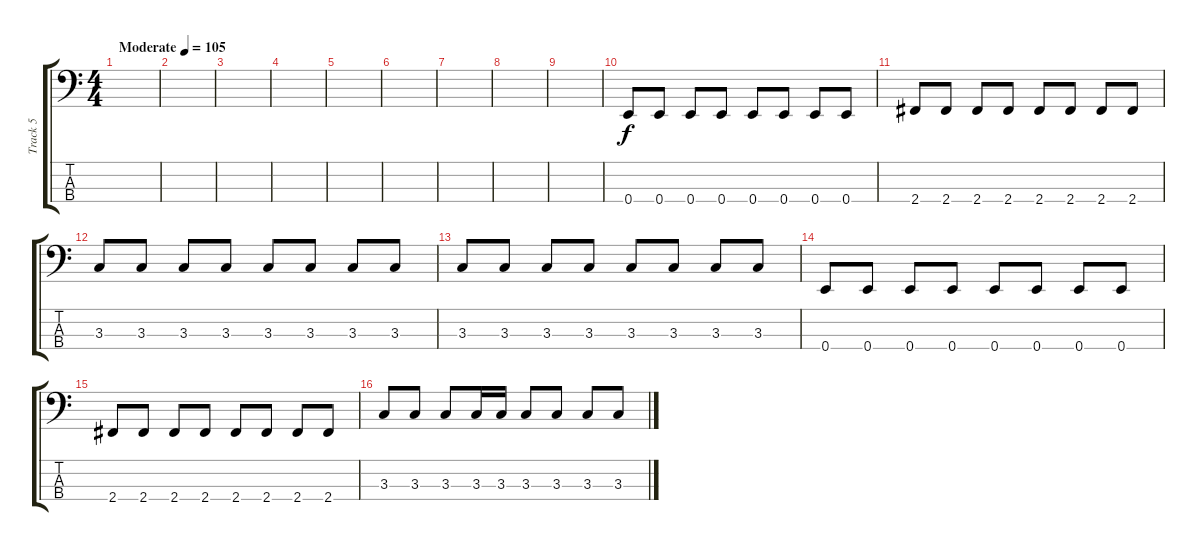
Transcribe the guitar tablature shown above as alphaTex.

\track ("Track 5" "Track 5") {instrument electricbasspick}
\staff {score tabs}
\tuning (G2 D2 A1 E1) {hide}
\ts (4 4)
\tempo (105 "Moderate")
\clef f4
\ks c
|
|
|
|
|
|
|
|
|
0.4.8 0.4.8 0.4.8 0.4.8 0.4.8 0.4.8 0.4.8 0.4.8 |
2.4.8 2.4.8 2.4.8 2.4.8 2.4.8 2.4.8 2.4.8 2.4.8 |
3.3.8 3.3.8 3.3.8 3.3.8 3.3.8 3.3.8 3.3.8 3.3.8 |
3.3.8 3.3.8 3.3.8 3.3.8 3.3.8 3.3.8 3.3.8 3.3.8 |
0.4.8 0.4.8 0.4.8 0.4.8 0.4.8 0.4.8 0.4.8 0.4.8 |
2.4.8 2.4.8 2.4.8 2.4.8 2.4.8 2.4.8 2.4.8 2.4.8 |
3.3.8 3.3.8 3.3.8 3.3.16 3.3.16 3.3.8 3.3.8 3.3.8 3.3.8
